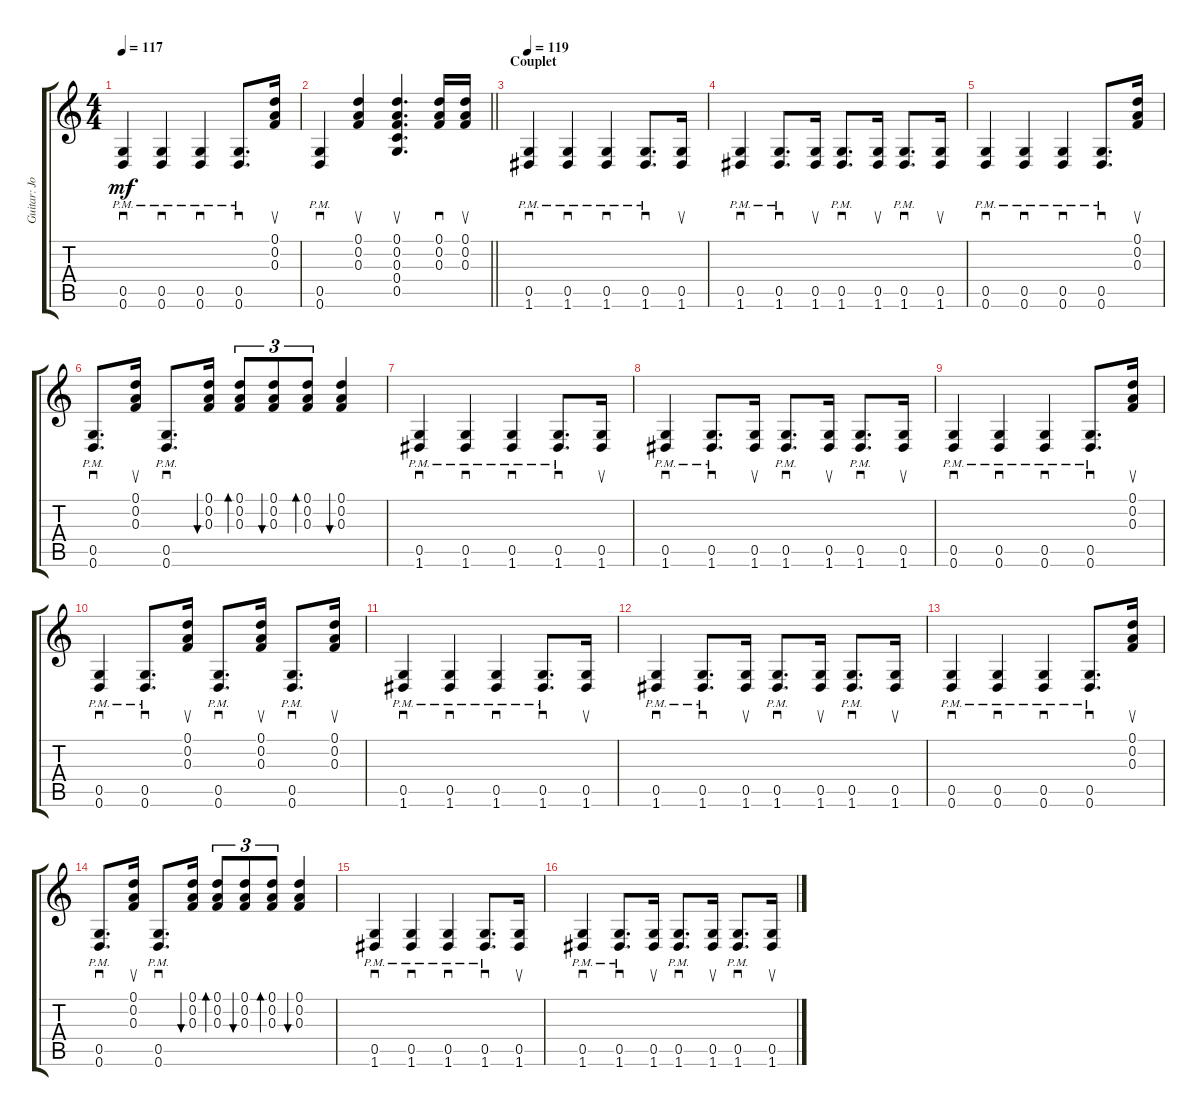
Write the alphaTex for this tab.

\track ("Guitar: Joe Duplantier" "Guitar: Jo") {instrument overdrivenguitar}
\staff {score tabs}
\tuning (D4 A3 F3 C3 G2 D2) {hide}
\ts (4 4)
\tempo 117
\clef g2
\ks c
(0.5{pm} 0.6{pm}).4{sd dy mf} (0.5{pm} 0.6{pm}).4{sd} (0.5{pm} 0.6{pm}).4{sd} (0.5{pm} 0.6{pm}).8{d sd} (0.1 0.2 0.3).16{su} |
\barLineRight lightlight
(0.5{pm} 0.6{pm}).4{sd} (0.1 0.2 0.3).4{su} (0.1 0.2 0.3 0.4 0.5).4{d su} (0.1 0.2 0.3).16{sd} (0.1 0.2 0.3).16{su} |
\section ("" "Couplet")
\tempo 119
(0.5{pm} 1.6{pm}).4{sd} (0.5{pm} 1.6{pm}).4{sd} (0.5{pm} 1.6{pm}).4{sd} (0.5{pm} 1.6{pm}).8{d sd} (0.5 1.6).16{su} |
(0.5{pm} 1.6{pm}).4{sd} (0.5{pm} 1.6{pm}).8{d sd} (0.5 1.6).16{su} (0.5{pm} 1.6{pm}).8{d sd} (0.5 1.6).16{su} (0.5{pm} 1.6{pm}).8{d sd} (0.5 1.6).16{su} |
(0.5{pm} 0.6{pm}).4{sd} (0.5{pm} 0.6{pm}).4{sd} (0.5{pm} 0.6{pm}).4{sd} (0.5{pm} 0.6{pm}).8{d sd} (0.1 0.2 0.3).16{su} |
(0.5{pm} 0.6{pm}).8{d sd} (0.1 0.2 0.3).16{su} (0.5{pm} 0.6{pm}).8{d sd} (0.1 0.2 0.3).16{bu 120} (0.1 0.2 0.3).8{tu (3 2) bd 120} (0.1 0.2 0.3).8{tu (3 2) bu 120} (0.1 0.2 0.3).8{tu (3 2) bd 120} (0.1 0.2 0.3).4{bu 120} |
(0.5{pm} 1.6{pm}).4{sd} (0.5{pm} 1.6{pm}).4{sd} (0.5{pm} 1.6{pm}).4{sd} (0.5{pm} 1.6{pm}).8{d sd} (0.5 1.6).16{su} |
(0.5{pm} 1.6{pm}).4{sd} (0.5{pm} 1.6{pm}).8{d sd} (0.5 1.6).16{su} (0.5{pm} 1.6{pm}).8{d sd} (0.5 1.6).16{su} (0.5{pm} 1.6{pm}).8{d sd} (0.5 1.6).16{su} |
(0.5{pm} 0.6{pm}).4{sd} (0.5{pm} 0.6{pm}).4{sd} (0.5{pm} 0.6{pm}).4{sd} (0.5{pm} 0.6{pm}).8{d sd} (0.1 0.2 0.3).16{su} |
(0.5{pm} 0.6{pm}).4{sd} (0.5{pm} 0.6{pm}).8{d sd} (0.1 0.2 0.3).16{su} (0.5{pm} 0.6{pm}).8{d sd} (0.1 0.2 0.3).16{su} (0.5{pm} 0.6{pm}).8{d sd} (0.1 0.2 0.3).16{su} |
(0.5{pm} 1.6{pm}).4{sd} (0.5{pm} 1.6{pm}).4{sd} (0.5{pm} 1.6{pm}).4{sd} (0.5{pm} 1.6{pm}).8{d sd} (0.5 1.6).16{su} |
(0.5{pm} 1.6{pm}).4{sd} (0.5{pm} 1.6{pm}).8{d sd} (0.5 1.6).16{su} (0.5{pm} 1.6{pm}).8{d sd} (0.5 1.6).16{su} (0.5{pm} 1.6{pm}).8{d sd} (0.5 1.6).16{su} |
(0.5{pm} 0.6{pm}).4{sd} (0.5{pm} 0.6{pm}).4{sd} (0.5{pm} 0.6{pm}).4{sd} (0.5{pm} 0.6{pm}).8{d sd} (0.1 0.2 0.3).16{su} |
(0.5{pm} 0.6{pm}).8{d sd} (0.1 0.2 0.3).16{su} (0.5{pm} 0.6{pm}).8{d sd} (0.1 0.2 0.3).16{bu 120} (0.1 0.2 0.3).8{tu (3 2) bd 120} (0.1 0.2 0.3).8{tu (3 2) bu 120} (0.1 0.2 0.3).8{tu (3 2) bd 120} (0.1 0.2 0.3).4{bu 120} |
(0.5{pm} 1.6{pm}).4{sd} (0.5{pm} 1.6{pm}).4{sd} (0.5{pm} 1.6{pm}).4{sd} (0.5{pm} 1.6{pm}).8{d sd} (0.5 1.6).16{su} |
(0.5{pm} 1.6{pm}).4{sd} (0.5{pm} 1.6{pm}).8{d sd} (0.5 1.6).16{su} (0.5{pm} 1.6{pm}).8{d sd} (0.5 1.6).16{su} (0.5{pm} 1.6{pm}).8{d sd} (0.5 1.6).16{su}
